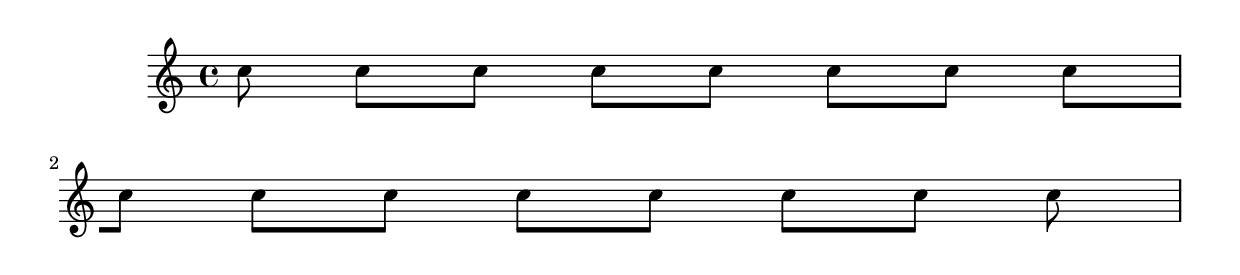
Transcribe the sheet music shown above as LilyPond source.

%% DO NOT EDIT this file manually; it was automatically
%% generated from the LilyPond Snippet Repository
%% (http://lsr.di.unimi.it).
%%
%% Make any changes in the LSR itself, or in
%% `Documentation/snippets/new/`, then run
%% `scripts/auxiliar/makelsr.pl`.
%%
%% This file is in the public domain.

\version "2.24.0"

\header {
  lsrtags = "rhythms"

  texidoc = "
Line breaks are normally forbidden when beams cross bar lines. This
behavior can be changed as shown:
"

  doctitle = "Beams across line breaks"
} % begin verbatim


\relative c'' {
  \override Beam.breakable = ##t
  c8 c[ c] c[ c] c[ c] c[ \break
  c8] c[ c] c[ c] c[ c] c
}
